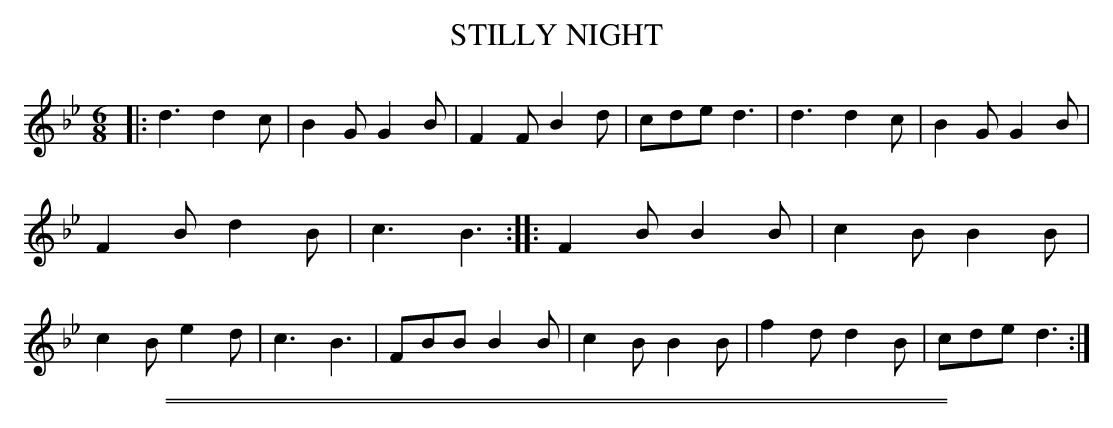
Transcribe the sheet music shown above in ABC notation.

X:1
T: STILLY NIGHT
M: 6/8
L: 1/8
K: Bb
|:\
d3  d2c | B2G G2B | F2F B2d | cde d3 |\
d3  d2c | B2G G2B | F2B d2B | c3  B3 ::\
F2B B2B | c2B B2B | c2B e2d | c3  B3 |\
FBB B2B | c2B B2B | f2d d2B | cde d3 :|
